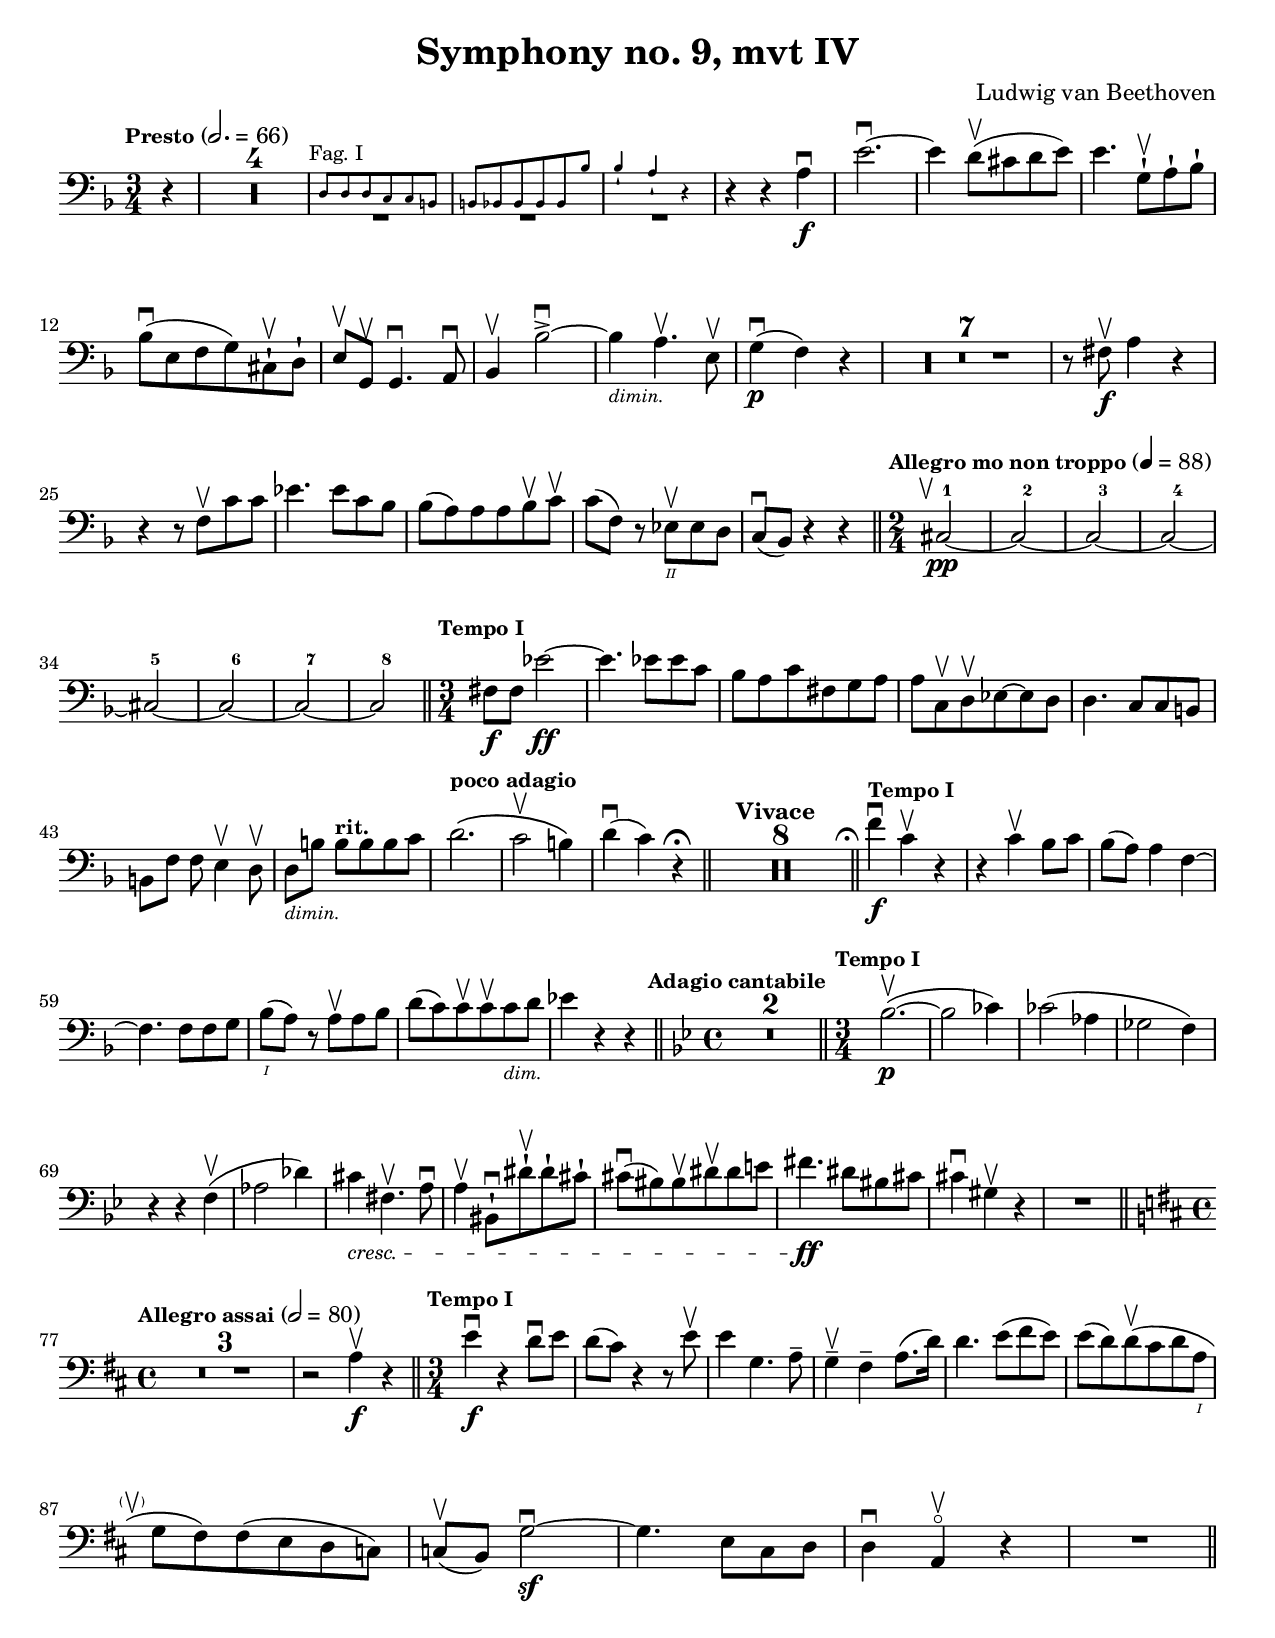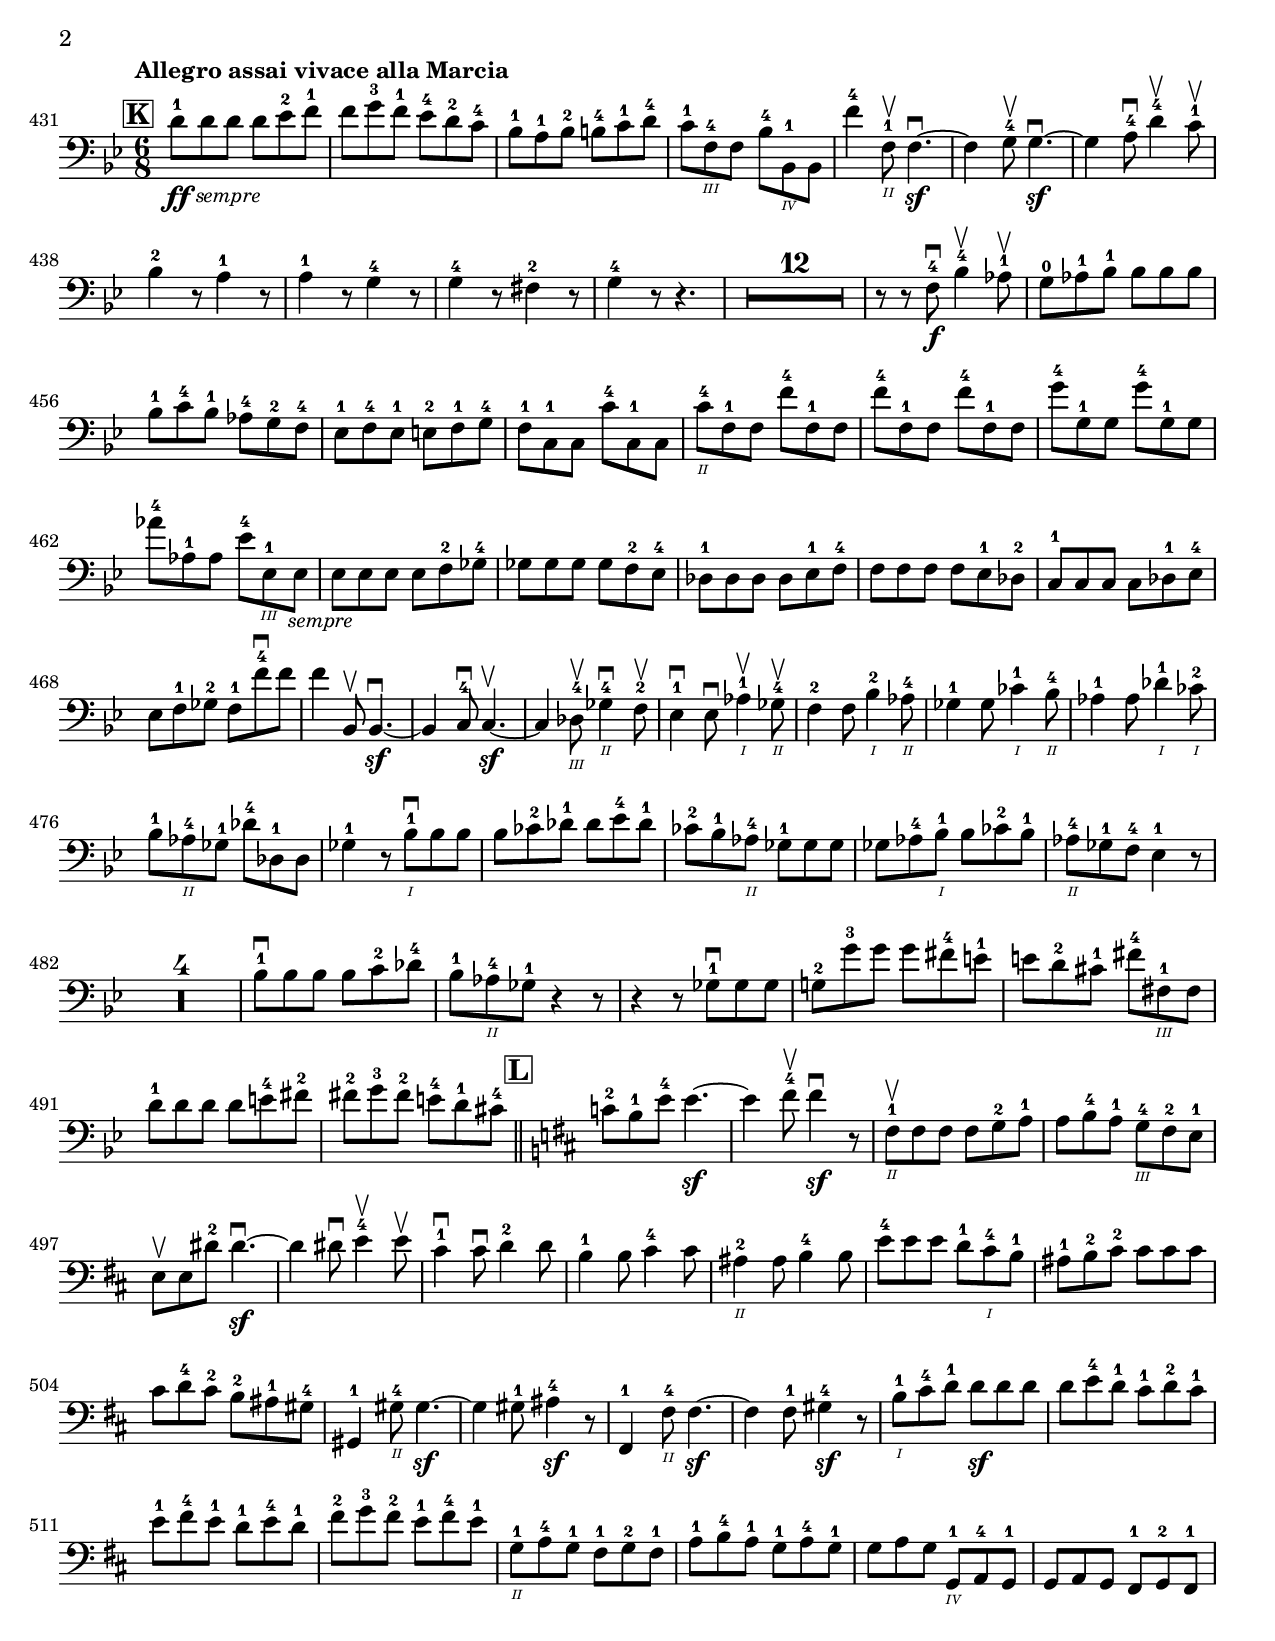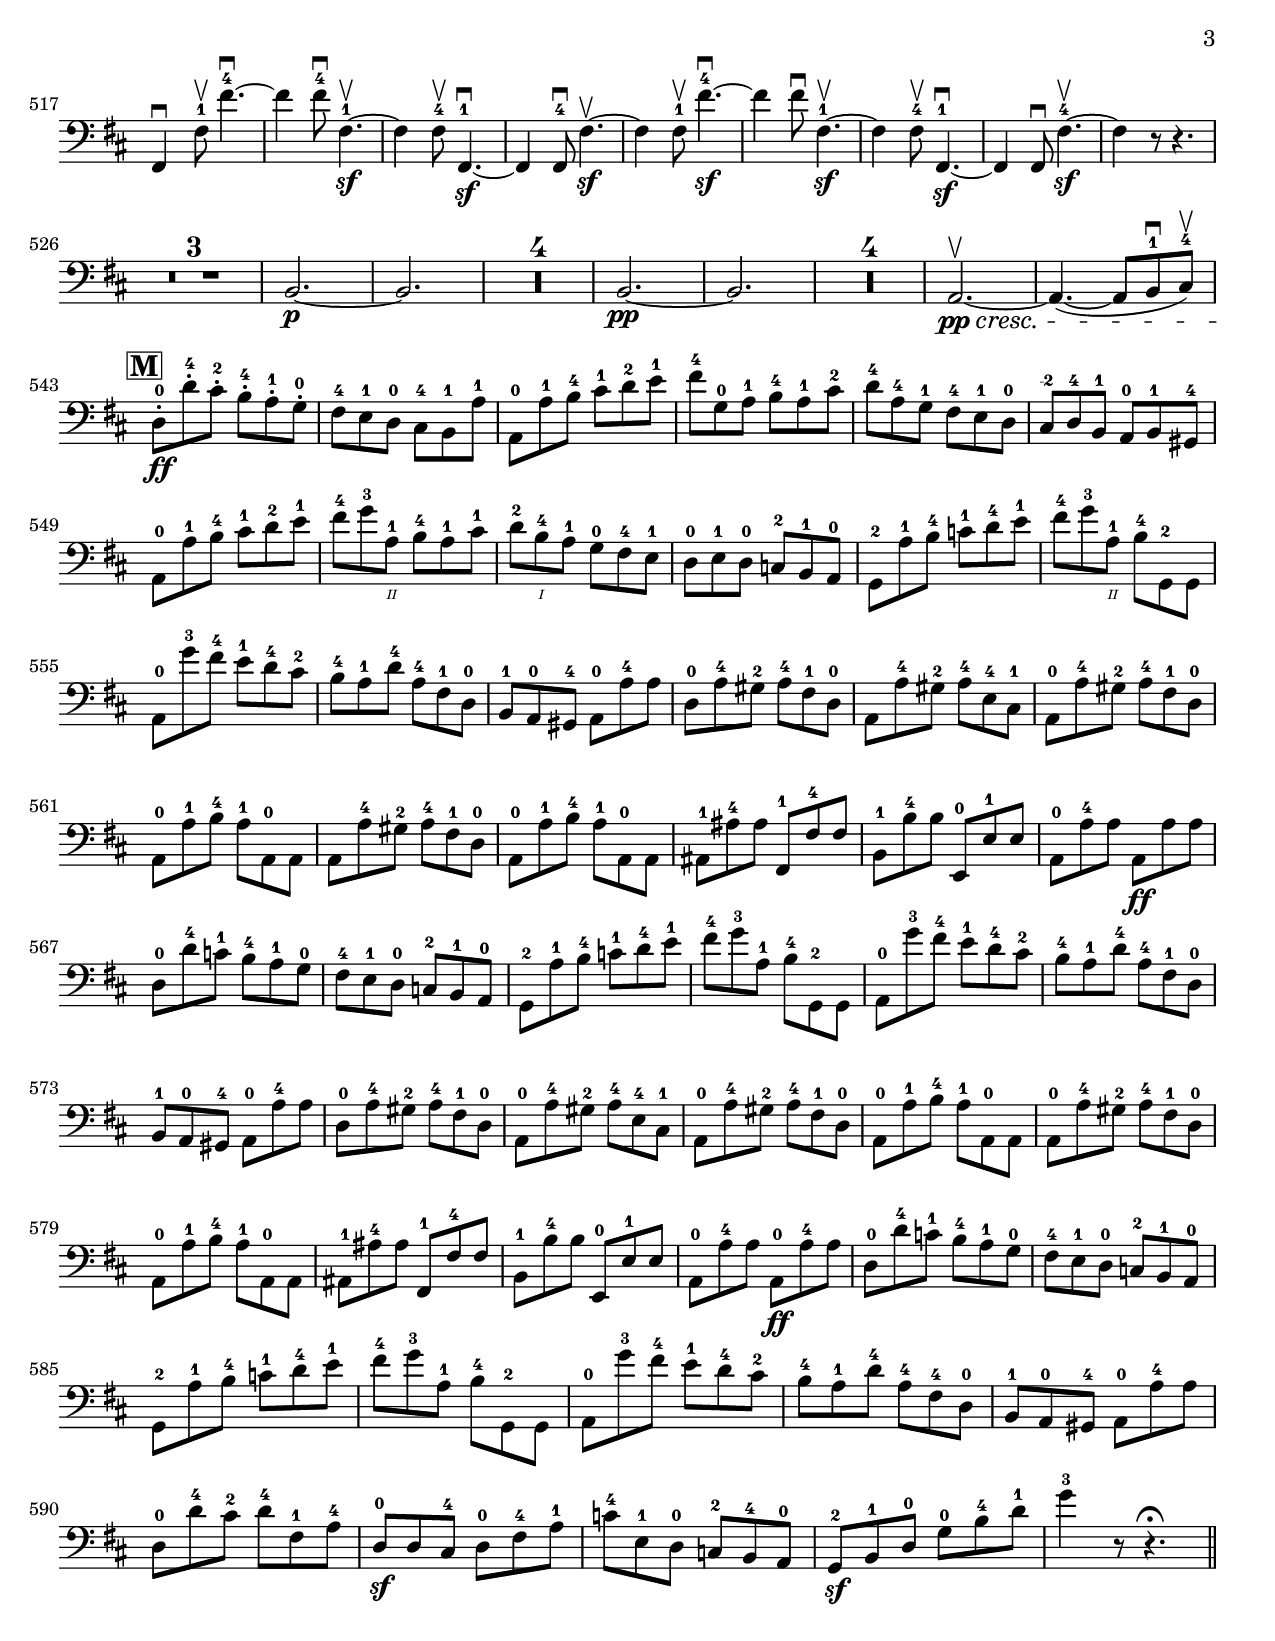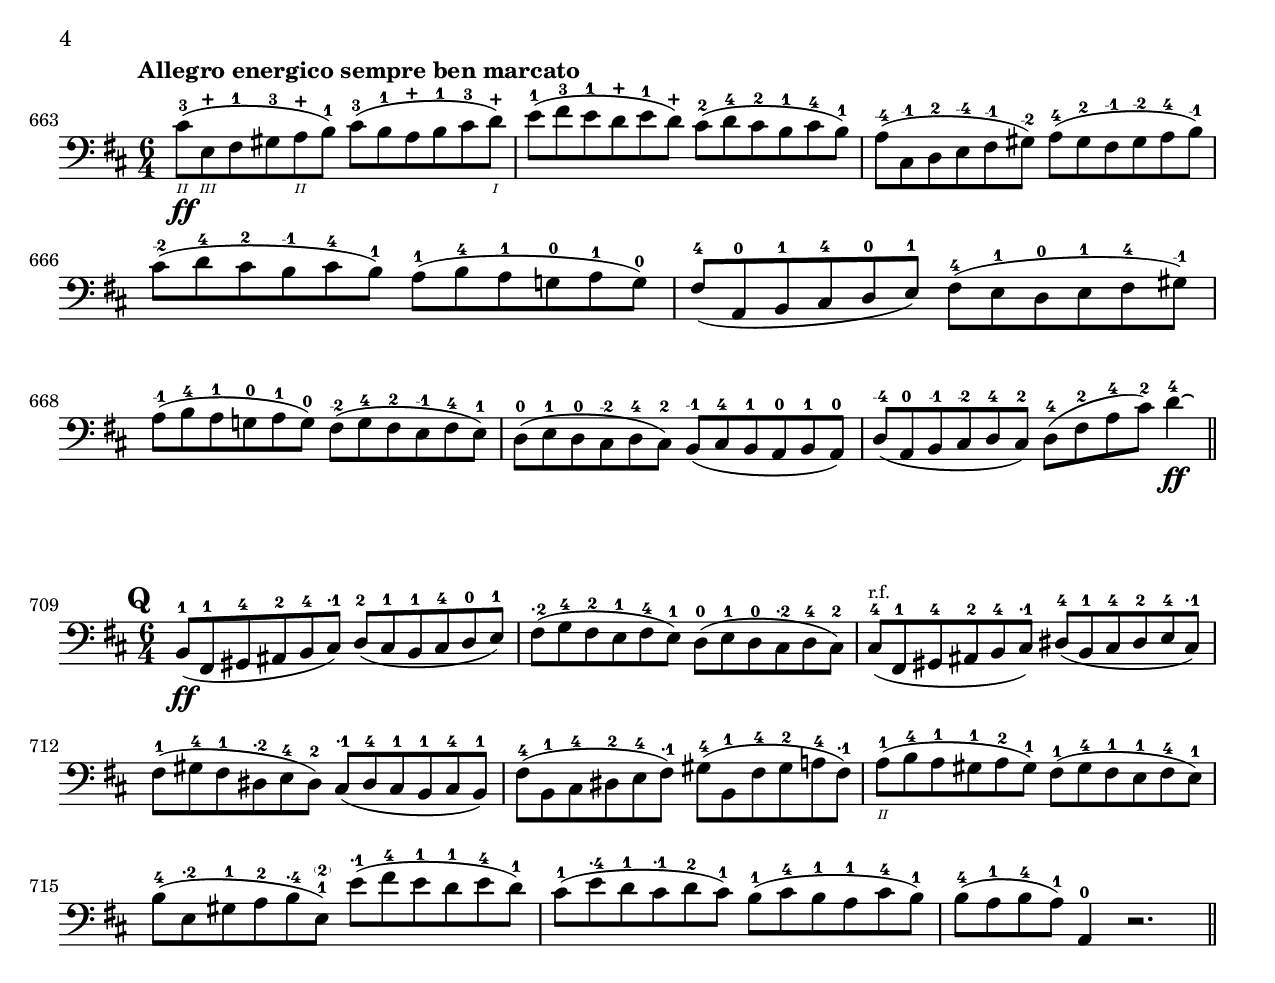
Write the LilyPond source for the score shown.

\version "2.24.3"

plus = \finger \markup \fontsize #6 "+"
% mi = \finger \markup { \fontsize #-4 "•" 1 }
mi = \finger "-1"
mii = \finger "-2"
miv = \finger "-4"
mdi = \finger "·1"
mdii = \finger "·2"
mdiv = \finger "·4"

\header {
  title = "Symphony no. 9, mvt IV"
  composer = "Ludwig van Beethoven"
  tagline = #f
}

\paper {
  #(set-paper-size "letter")
}

recit = \relative {
  \time 3/4
  \key d \minor
  \clef bass
  \tempo \markup { \small Presto } 2. = 66
  \romanStringNumbers
  \set stringNumberOrientations = #'(down)
  \set Score.rehearsalMarkFormatter = #format-mark-box-alphabet
  \partial 4 r4
  | \compressMMRests R2.*4

  |<<
    { \repeat unfold 3 { \tweak Y-offset -3 R2. } }
    \new CueVoice {
      \textMark \markup { \small "Fag. I" }
      | d8 8 8 c c b
      | \stemUp b8 bes 8 8 8 8 bes'8
      | bes4-! a-! r4 \stemNeutral
    }
  >>
  | r4 r4 a4\f\downbow
  | e'2.~\downbow
  | e4 d8\upbow (cis d e)
  | e4. g,8-!\upbow a-! bes-! \break

  | bes8\downbow (e, f g) cis,-!\upbow d-!
  | e8\upbow g,\upbow g4.\downbow a8\downbow
  | bes4\upbow bes'2~\accent\downbow
  | bes4_\markup { \tiny \italic "dimin." } a4.\upbow e8\upbow
  | g4\p\downbow (f) r
  | \compressMMRests { R2.*7 }
  | r8 fis\f\upbow a4 r \break

  | r4 r8 f8\upbow c'8 8
  | ees4. 8 c bes
  | bes8 (a) 8 8 bes\upbow c\upbow
  | c8 (f,) r ees\2\upbow 8 d
  | c8\downbow (bes) r4 r
  \bar "||" \time 2/4 \tempo \markup { \small "Allegro mo non troppo" } 4 = 88 \startMeasureCount cis2~\pp\tweak X-offset -1 \upbow
  | \repeat unfold 3 { cis2~ } \break
  | \repeat unfold 3 { cis2~ }
  | cis2 \stopMeasureCount
  \bar "||" \time 3/4 \tempo \markup { \small "Tempo I" } fis8\f 8 ees'2~\ff
  | ees4. 8 8 c
  | bes8 a c fis, g a
  | a8 c,\upbow d\upbow ees8~8 d
  | d4. c8 c b \break

  | b8 [f'8] f e4\upbow d8\upbow
  | d8_\markup { \tiny \italic "dimin." } [b'8] 8^\markup { \small \bold "rit."} [8 8 c]
  | d2.^\markup { \small \bold "poco adagio" } \(
  | c2\upbow b4\)
  | d4\downbow (c) r4\fermata
  \bar "||" \tempo "Vivace" \compressMMRests { R2.*8 }
  \bar "||" \tweak X-offset -0.4 \textMark \markup { \smaller \smaller \musicglyph #"scripts.ufermata" } \tempo \markup { \small "Tempo I" } f4\f\downbow c\upbow r
  | r4 c\upbow bes8 c
  | bes8 (a) a4 f4~\break

  | f4. f8 8 g
  | bes8\1 (a) r a\upbow a bes
  | d8 (c) c8\upbow 8\upbow 8_\markup {\tiny \italic "dim." } d
  | ees4 r r
  \bar "||" \time 4/4 \key g \minor \tweak X-offset -0.7 \textMark \markup { \small \bold "Adagio cantabile" } \compressMMRests {R1*2}
  \bar "||" \time 3/4 \tempo \markup { \small "Tempo I" } bes2.~\p\upbow (
  | bes2 ces4)
  | ces2 (aes4
  | ges2 f4) \break

  | r4 r f\upbow (
  | aes2 des4)
  | cis4 \tweak font-size -1 \cresc fis,4.\upbow a8\downbow
  | a4\upbow bis,8-!\downbow dis'8-!\upbow dis-! cis-!
  | cis8\downbow (bis) bis\upbow dis\upbow dis e
  | fis4.\ff dis8 bis cis
  | cis4\downbow gis\upbow r
  | R2. \break

  \bar "||" \key d \major \time 4/4 \tempo \markup { \small "Allegro assai" } 2=80 \compressMMRests R1*3
  | r2 a4\f\upbow r4
  \bar "||" \time 3/4 \tempo \markup { \small "Tempo I" } e'4\f\downbow r4 d8\downbow e
  | d8 (cis) r4 r8 e8\upbow
  | e4 g,4. a8 \tenuto
  | g4\tenuto\upbow fis\tenuto a8. (d16)
  | d4. e8 (fis e)
  | e8 (d) d\upbow (cis d a\1 \break

  | g8\tweak X-offset -2 \parenthesize\upbow fis) fis (e d c)
  | c8\upbow (b) g'2~\sf\downbow
  | g4. e8 cis d
  | d4\downbow a\upbow\flageolet r4
  | R2.
  \bar "||" \pageBreak
}

letterK = \relative {
  \time 6/8
  \key g \minor
  \clef bass
  \tempo "Allegro assai vivace alla Marcia"
  \romanStringNumbers
  \set stringNumberOrientations = #'(down)
  \set Score.currentBarNumber = 431
  \set Score.rehearsalMarkFormatter = #format-mark-box-alphabet
  \mark 11
  d'8\ff-1 \tweak direction #DOWN \textMark \markup { \small \italic "sempre" } 8 8 8 ees-2 f-1
  | f8 g-3 f-1 ees-4 d-2 c-4
  | bes8-1 a-1 bes-2 b-4 c-1 d-4
  | c8-1 f,\3-4 8 bes-4 bes,\4-1 8
  | f''4-4 f,8\2-1\upbow f4.~\sf\downbow
  | f4 g8-4\upbow g4.~\sf\downbow
  | g4 a8-4\downbow d4-4\upbow c8-1\upbow \break

  | bes4-2 r8 a4-1 r8
  | a4-1 r8 g4-4 r8
  | g4-4 r8 fis4-2 r8
  | g4-4 r8 r4.
  | \compressMMRests R2.*12
  | r8 r f\f-4\downbow bes4-4\upbow aes8-1\upbow
  | g8-0 aes-1 bes-1 8 8 8 \break

  | bes8-1 c-4 bes-1 aes-4 g-2 f-4
  | ees8-1 f-4 ees-1 e-2 f-1 g-4
  | f8-1 c-1 8 c'-4 c,-1 8
  | c'8\2-4 f,-1 8 f'-4 f,-1 8
  | \repeat unfold 2 { f'-4 f,-1 8 }
  | g'8-4 g,-1 8 g'8-4 g,-1 8 \break

  | aes'8-4 aes,-1 8 ees'-4 ees,\3-1 \tweak direction #DOWN \textMark \markup { \small \italic "sempre" } 8
  | ees8 8 8 8 f-2 ges-4
  | ges8 8 8 8 f-2 ees-4
  | des8-1 8 8 8 ees-1 f-4
  | f8 8 8 8 ees-1 des-2
  | c8-1 8 8 8 des-1 ees-4 \break

  | ees8 f-1 ges-2 f-1 f'-4\downbow 8
  | f4 bes,,8\upbow bes4.~\sf\downbow
  | bes4 c8-4\downbow c4.~\sf\upbow
  | c4 des8\3-4\upbow ges4\2-4\downbow f8-2\upbow
  | ees4-1\downbow 8\downbow aes4\1-1\upbow ges8\2-4\upbow
  | f4-2 8 bes4\1-2 aes8\2-4
  | ges4-1 8 ces4\1-1 bes8\2-4
  | aes4-1 8 des4\1-1 ces8\1-2 \break

  | bes8-1 aes\2-4 ges-1 des'-4 des,-1 8
  | ges4-1 r8 bes8\1-1\downbow 8 8
  | bes8 ces-2 des-1 8 ees-4 des-1
  | ces8-2 bes-1 aes\2-4 ges-1 8 8
  | ges8 aes-4 bes\1-1 8 ces-2 bes-1
  | aes8\2-4 ges-1 f-4 ees4-1 r8 \break

  | \compressMMRests R2.*4
  | bes'8-1\downbow 8 8 8 c-2 des-4
  | bes8-1 aes\2-4 ges-1 r4 r8
  | r4 r8 ges8-1\downbow 8 8
  | g!8-2 g'-3 8 8 fis-4 e-1
  | e8 d-2 cis-1 fis-4 fis,\3-1 8 \break

  | d'8-1 8 8 8 e-4 fis-2
  | fis8-2 g-3 fis-2 e-4 d-1 cis-4
  \bar "||" \mark \default \key d \major c8-2 b-1 e-4 4.~\sf
  | e4 fis8-4\upbow fis4\sf\downbow r8
  | fis,8\2-1\upbow 8 8 8 g-2 a-1
  | a8 b-4 a-1 g\3-4 fis-2 e-1 \break

  | e8\upbow 8 dis'-2 4.~\sf\downbow
  | dis4 8\downbow e4-4\upbow 8\upbow
  | cis4-1\downbow 8\downbow d4-2 8
  | b4-1 8 cis4-4 8
  | ais4\2-2 8 b4-4 8
  | e8-4 8 8 d-1 cis\1-4 b-1
  | ais8-1 b-2 cis-2 8 8 8 \break

  | cis8 d-4 cis-2 b-2 ais-1 gis-4
  | gis,4-1 gis'8\2-4 4.~\sf
  | gis4 8-1 ais4-4\sf r8
  | fis,4-1 fis'8\2-4 4.~\sf
  | fis4 8-1 gis4\sf-4 r8
  | b8\1-1 cis-4 d-1 8\sf 8 8
  | d8 e-4 d-1 cis-1 d-2 cis-1 \break

  | e8-1 fis-4 e-1 d-1 e-4 d-1
  | fis8-2 g-3 fis-2 e-1 fis-4 e-1
  | g,8\2-1 a-4 g-1 fis-1 g-2 fis-1
  | a8-1 b-4 a-1 g-1 a-4 g-1
  | g8 a g g,\4-1 a-4 g-1
  | g8 a g fis-1 g-2 fis-1 \break

  | fis4\downbow fis'8-1\upbow fis'4.~-4\downbow
  | fis4 8-4\downbow fis,4.~\sf-1\upbow
  | fis4 8-4\upbow fis,4.~\sf-1\downbow
  | fis4 fis8-4\downbow fis'4.~\sf\upbow
  | fis4 8-1\upbow fis'4.~\sf-4\downbow
  | fis4 8\downbow fis,4.~\sf-1\upbow
  | fis4 8-4\upbow fis,4.~\sf-1\downbow
  | fis4 8\downbow fis'4.~\sf-4\upbow
  | fis4 r8 r4. \break

  | \compressMMRests R2.*3
  | b,2.~\p
  | b2.
  | \compressMMRests R2.*4
  | b2.~\pp
  | b2.
  | \compressMMRests R2.*4
  | a2.~\pp_\cresc\upbow
  | a4.~(a8 b-1\downbow cis-4\upbow) \break

  | \mark \default d8\ff-.-0 d'-.-4 cis-.-2 b-.-4 a-.-1 g-.-0
  | fis8-4 e-1 d-0 cis-4 b-1 a'-1
  | a,8-0 a'-1 b-4 cis-1 d-2 e-1
  | fis8-4 g,-0 a-1 b-4 a-1 cis-2
  | d8-4 a-4 g-1 fis-4 e-1 d-0
  | cis8-\mii d-4 b-1 a-0 b-1 gis-4 \break

  | a8-0 a'-1 b-4 cis-1 d-2 e-1
  | fis8-4 g-3 a,\2-1 b-4 a-1 cis-1
  | d8-2 b\1-4 a-1 g-0 fis-4 e-1
  | d8-0 e-1 d-0 c-2 b-1 a-0
  | g8-2 a'-1 b-4 c-1 d-4 e-1
  | fis-4 g-3 a,\2-1 b-4 g,-2 8 \break

  | a8-0 g''-3 fis-4 e-1 d-4 cis-2
  | b8-4 a-1 d-4 a-4 fis-1 d-0
  | b8-1 a-0 gis-4 a-0 a'-4 8
  | d,8-0 a'-4 gis-2 a-4 fis-1 d-0
  | a8 a'-4 gis-2 a-4 e-4 cis-1
  | a8-0 a'-4 gis-2 a-4 fis-1 d-0 \break

  | a8-0 a'-1 b-4 a-1 a,-0 8
  | a8 a'-4 gis-2 a-4 fis-1 d-0
  | a8-0 a'-1 b-4 a-1 a,-0 8
  | ais8-1 ais'-4 8 fis,-1 fis'-4 8
  | b,8-1 b'-4 8 e,,-0 e'-1 8
  | a,8-0 a'-4 a a,\ff a' a  \break

  | d,8-0 d'-4 c-1 b-4 a-1 g-0
  | fis8-4 e-1 d-0 c-2 b-1 a-0
  | g8-2 a'-1 b-4 c-1 d-4 e-1
  | fis8-4 g-3 a,-1 b-4 g,-2 g
  | a8-0 g''-3 fis-4 e-1 d-4 cis-2
  | b-4 a-1 d-4 a-4 fis-1 d-0 \break

  | b8-1 a-0 gis-4 a-0 a'-4 8
  | d,8-0 a'-4 gis-2 a-4 fis-1 d-0
  | a8-0 a'-4 gis-2 a-4 e-4 cis-1
  | a8-0 a'-4 gis-2 a-4 fis-1 d-0
  | a8-0 a'-1 b-4 a-1 a,-0 8
  | a8-0 a'-4 gis-2 a-4 fis-1 d-0 \break

  | a8-0 a'-1 b-4 a-1 a,-0 8
  | ais8-1 ais'-4 8 fis,-1 fis'-4 8
  | b,8-1 b'-4 8 e,,-0 e'-1 8
  | a,8-0 a'-4 8 a,\ff-0 a'-4 8
  | d,8-0 d'-4 c-1 b-4 a-1 g-0
  | fis8-4 e-1 d-0 c-2 b-1 a-0 \break

  | g8-2 a'-1 b-4 c-1 d-4 e-1
  | fis8-4 g-3 a,-1 b-4 g,-2 8
  | a8-0 g''-3 fis-4 e-1 d-4 cis-2
  | b8-4 a-1 d-4 a-4 fis-4 d-0
  | b8-1 a-0 gis-4 a-0 a'-4 8 \break

  | d,8-0 d'-4 cis-2 d-4 fis,-1 a-4
  | d,\sf-0 8 cis-4 d-0 fis-4 a-1
  | c8-4 e,-1 d-0 c-2 b-4 a-0
  | g8\sf-2 b-1 d-0 g-0 b-4 d-1
  | g4-3 r8 r4.\fermata
  \bar "||"
}

excerptI = \relative {
  \time 6/4
  \key d \major
  \clef bass
  \tempo "Allegro energico sempre ben marcato"
  \romanStringNumbers
  \set stringNumberOrientations = #'(down)
  \override Fingering.avoid-slur = #'outside
  \set Score.currentBarNumber = 663
  cis'8-3\2\ff (e,-\plus\3 fis-1 gis-3 a-\plus\2 b-1) cis-3 (b-1 a-\plus b-1 cis-3 d-\plus\1)
  | e8-1 (fis-3 e-1 d-\plus e-1 d-\plus) cis-2 (d-4 cis-2 b-1 cis-4 b-1)
  | a8-\miv (cis,-\mi d-2 e-\miv fis-\mi gis-\mii) a-4 (gis-2 fis-\mi gis-\mii a-4 b-\mi) \break
  | cis8-\mii (d-4 cis-2 b-\mi cis-4 b-1) a-1 (b-4 a-1 g!-0 a-1 g-0)
  | fis8-4 (a,-0 b-1 cis-4 d-0 e-1) fis-4 (e-1 d-0 e-1 fis-4 gis-\mi) \break
  | a8-\mi (b-4 a-1 g!-0 a-1 g-0) fis-\mii (g-4 fis-2 e-\mi fis-4 e-1)
  | d8-0 (e-1 d-0 cis-\mii d-4 cis-2) b-\mi (cis-4 b-1 a-0 b-1 a-0)
  | d-\miv (a-0 b-\mi cis-\mii d-4 cis-2) d-4 (fis-2 a-4 cis-2) d4-4\ff \laissezVibrer
  \bar "||"
}

excerptIIalt = \relative {
  \time 6/4
  \key d \major
  \clef bass
  \romanStringNumbers
  \set stringNumberOrientations = #'(down)
  \override Fingering.avoid-slur = #'outside
  \set Score.currentBarNumber = 709
  \mark 16
  b,8\ff (fis gis ais b cis) d (cis b cis d e)
  | fis8 (g fis e fis e) d (e d cis d cis)
  | cis8 (fis, gis ais b cis) dis (b cis dis e cis) \break
  | fis8 (gis fis dis e dis) cis (dis cis b cis b)
  | fis'8 (b,\3 cis dis-2 e-4 fis-1) gis-3 (b,-\plus\4 fis'-1 gis-3 a!-\plus\flageolet fis-1)
  | a8-\plus\flageolet (b-1 a-\plus\flageolet gis-2\4 a-3 gis-2) fis-1 (gis-3 fis-1 e-\plus\flageolet fis-1 e-\plus\flageolet)
  | b'8-1\3 (e,-\plus\flageolet\4 gis-3 a-\plus\flageolet\3 b-1 e,-\plus\flageolet\4) e'-1\2 (fis-3 e-1 d-\plus\flageolet e-1 d-\plus\flageolet)
  | cis8-\plus (e-3 d-1 cis-\plus d-1 cis-\plus) b-1 (cis-3 b-1 a-\plus cis-3 b-1)
  | b8-1 (a-\plus b-1 a-\plus) a,4-0 r2.
  \bar "||"
}

excerptII = \relative {
  \time 6/4
  \key d \major
  \clef bass
  \romanStringNumbers
  \set stringNumberOrientations = #'(down)
  \override Fingering.avoid-slur = #'outside
  \set Score.currentBarNumber = 709
  \mark 16
  b,8\ff-1 (fis-1 gis-4 ais-2 b-4 cis-\mdi) d-2 (cis-1 b-1 cis-4 d-0 e-1)
  | fis8-\mdii (g-4 fis-2 e-1 fis-4 e-1) d-0 (e-1 d-0 cis-\mdii d-4 cis-2)
  | cis8-4^\markup { \tiny "r.f." } (fis,-1 gis-4 ais-2 b-4 cis-\mdi) dis-4 (b-1 cis-4 dis-2 e-4 cis-\mdi) \break
  | fis8-1 (gis-4 fis-1 dis-\mdii e-4 dis-2) cis-\mdi (dis-4 cis-1 b-1 cis-4 b-1)
  | fis'8-4 (b,-1 cis-4 dis-2 e-4 fis-\mdi) gis-4 (b,-1 fis'-4 gis-2 a!-4 fis-\mdi)
  | a8\2-1 (b-4 a-1 gis-1 a-2 gis-1) fis-1 (gis-4 fis-1 e-1 fis-4 e-1)
  | b'8-4 (e,-\mdii gis-1 a-2 b-\mdiv e,-1\parenthesize -2) e'-\mdi (fis-4 e-1 d-1 e-4 d-1)
  | cis8-1 (e-\mdiv d-1 cis-\mdi d-2 cis-1) b-1 (cis-4 b-1 a-1 cis-4 b-1)
  | b8-4 (a-1 b-4 a-1) a,4-0 r2.
  \bar "||"
}

\book {
  \score {
    \layout {
      \context {
        \Staff
        \override MeasureCounter.font-size = -5
        \consists Measure_counter_engraver
      }
      indent = 0.0
    }
    \recit
  }

  \markup {
    "
    "
  }

  \score {
    \layout {
      indent = 0.0
    }
    \letterK
  }

  \markup {
    "
    "
  }

  \score {
    \layout {
      indent = 0.0
    }
    \excerptI
  }

  \markup {
    "
    "
  }

  \score {
    \layout {
      indent = 0.0
    }
    \excerptII
  }

}
